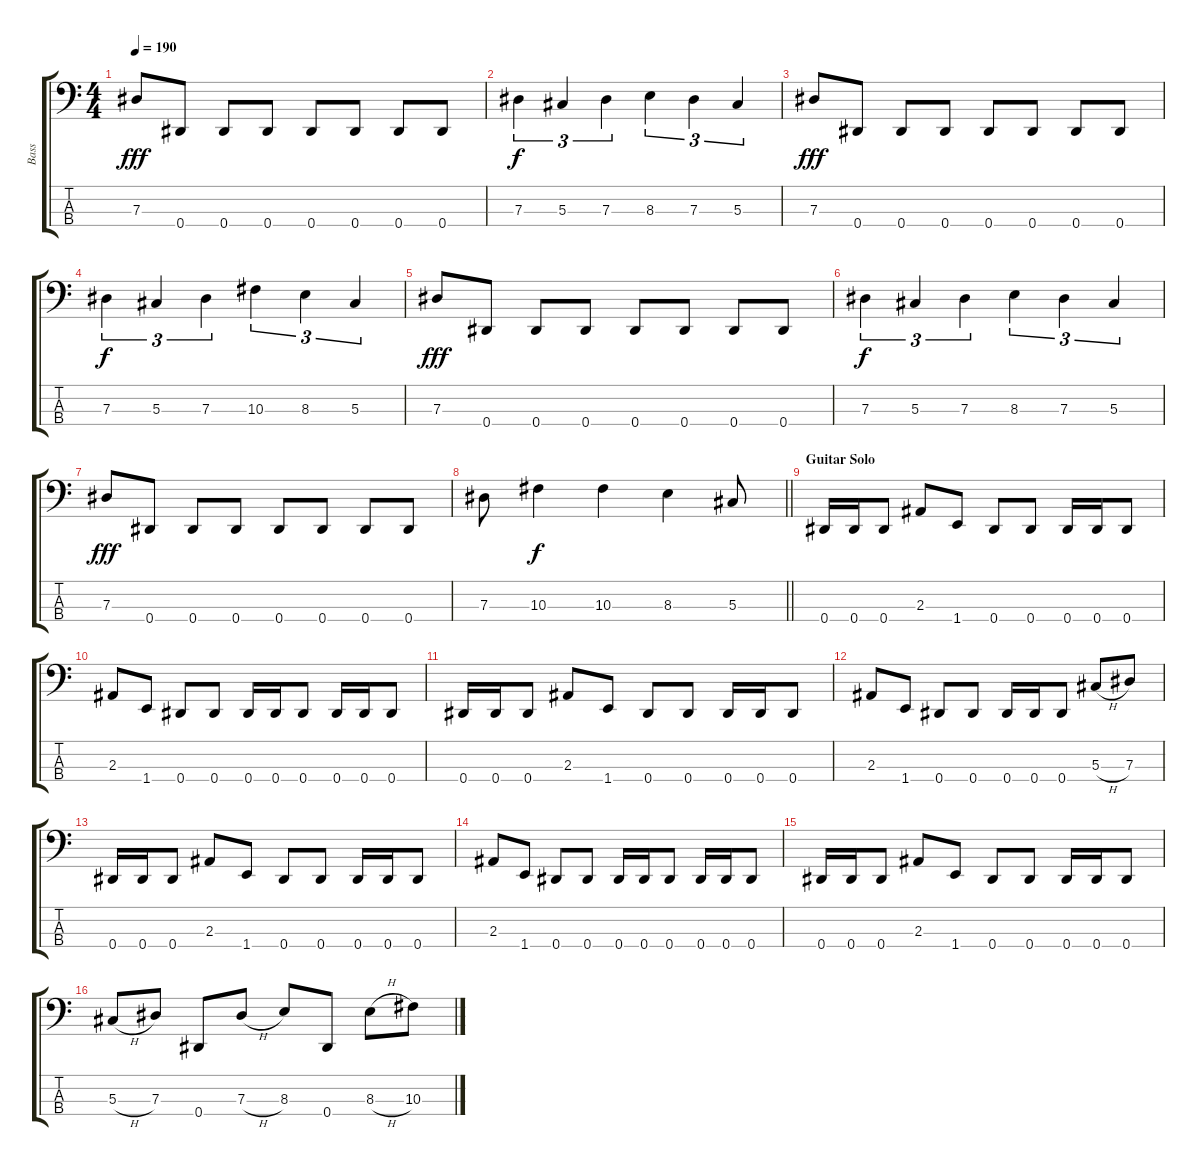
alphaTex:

\track ("Bass" "Bass") {instrument electricbassfinger}
\staff {score tabs}
\tuning (Gb2 Db2 Ab1 Eb1) {hide}
\ts (4 4)
\tempo 190
\clef f4
\ks c
7.3.8{dy fff} 0.4.8 0.4.8 0.4.8 0.4.8 0.4.8 0.4.8 0.4.8 |
7.3.4{tu (3 2) dy f} 5.3.4{tu (3 2)} 7.3.4{tu (3 2)} 8.3.4{tu (3 2)} 7.3.4{tu (3 2)} 5.3.4{tu (3 2)} |
7.3.8{dy fff} 0.4.8 0.4.8 0.4.8 0.4.8 0.4.8 0.4.8 0.4.8 |
7.3.4{tu (3 2) dy f} 5.3.4{tu (3 2)} 7.3.4{tu (3 2)} 10.3.4{tu (3 2)} 8.3.4{tu (3 2)} 5.3.4{tu (3 2)} |
7.3.8{dy fff} 0.4.8 0.4.8 0.4.8 0.4.8 0.4.8 0.4.8 0.4.8 |
7.3.4{tu (3 2) dy f} 5.3.4{tu (3 2)} 7.3.4{tu (3 2)} 8.3.4{tu (3 2)} 7.3.4{tu (3 2)} 5.3.4{tu (3 2)} |
7.3.8{dy fff} 0.4.8 0.4.8 0.4.8 0.4.8 0.4.8 0.4.8 0.4.8 |
\barLineRight lightlight
7.3.8 10.3.4{dy f} 10.3.4 8.3.4 5.3.8 |
\section ("" "Guitar Solo")
0.4.16 0.4.16 0.4.8 2.3.8 1.4.8 0.4.8 0.4.8 0.4.16 0.4.16 0.4.8 |
2.3.8 1.4.8 0.4.8 0.4.8 0.4.16 0.4.16 0.4.8 0.4.16 0.4.16 0.4.8 |
0.4.16 0.4.16 0.4.8 2.3.8 1.4.8 0.4.8 0.4.8 0.4.16 0.4.16 0.4.8 |
2.3.8 1.4.8 0.4.8 0.4.8 0.4.16 0.4.16 0.4.8 5.3{h}.8 7.3.8 |
0.4.16 0.4.16 0.4.8 2.3.8 1.4.8 0.4.8 0.4.8 0.4.16 0.4.16 0.4.8 |
2.3.8 1.4.8 0.4.8 0.4.8 0.4.16 0.4.16 0.4.8 0.4.16 0.4.16 0.4.8 |
0.4.16 0.4.16 0.4.8 2.3.8 1.4.8 0.4.8 0.4.8 0.4.16 0.4.16 0.4.8 |
5.3{h}.8 7.3.8 0.4.8 7.3{h}.8 8.3.8 0.4.8 8.3{h}.8 10.3.8
